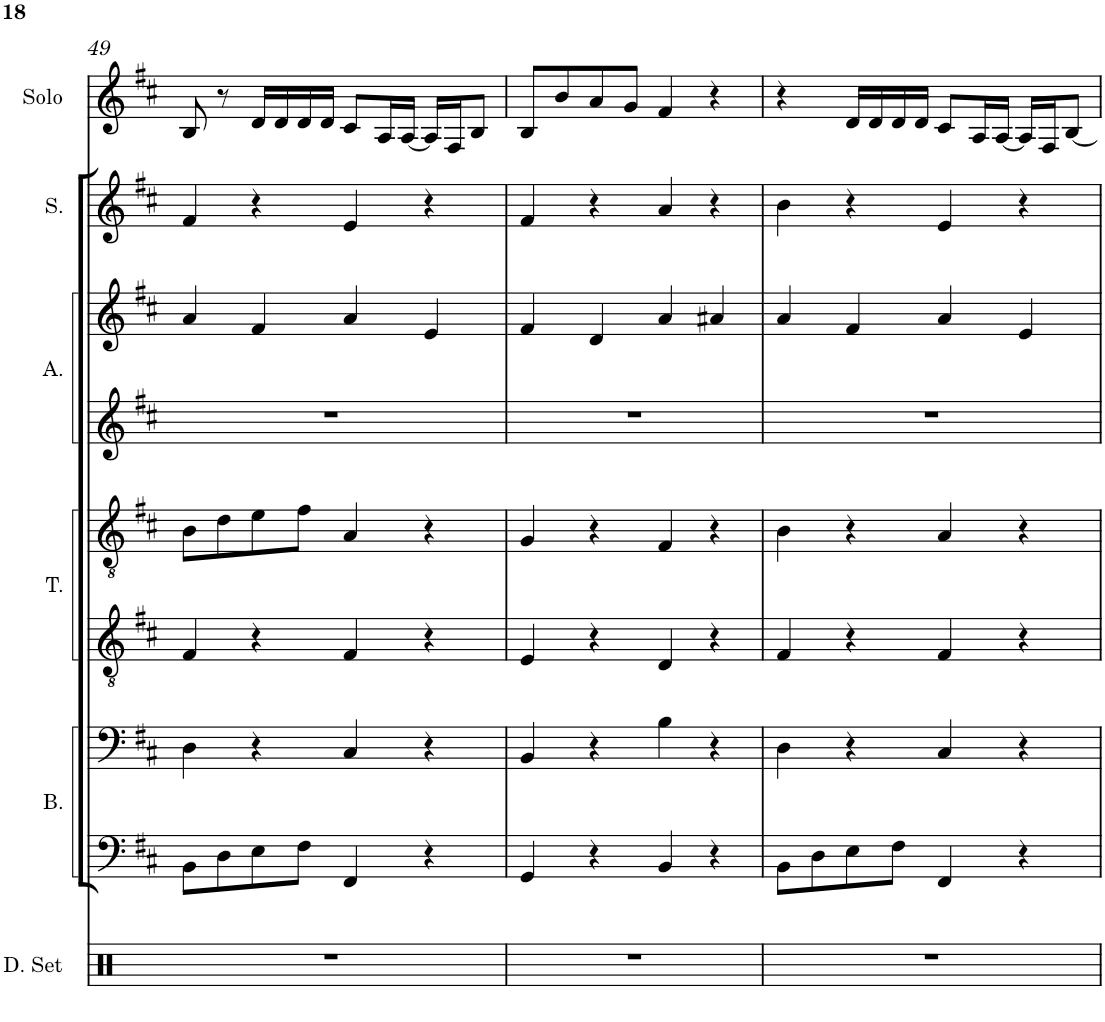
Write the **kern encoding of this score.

**kern	**kern	**kern	**kern	**kern	**kern	**kern	**kern	**kern
*part6	*part5	*part5	*part4	*part4	*part3	*part3	*part2	*part1
*staff9	*staff8	*staff7	*staff6	*staff5	*staff4	*staff3	*staff2	*staff1
*I"Drumset	*I"Bass	*	*I"Tenor	*	*I"Alto	*	*I"Soprano	*I"Solo
*I'D. Set	*I'B.	*	*I'T.	*	*I'A.	*	*I'S.	*I'Solo
!!LO:PB:g=z
*clefX	*clefF4	*clefF4	*clefGv2	*clefGv2	*clefG2	*clefG2	*clefG2	*clefG2
*k[]	*k[f#c#]	*k[f#c#]	*k[f#c#]	*k[f#c#]	*k[f#c#]	*k[f#c#]	*k[f#c#]	*k[f#c#]
*M4/4	*M4/4	*M4/4	*M4/4	*M4/4	*M4/4	*M4/4	*M4/4	*M4/4
=49	=49	=49	=49	=49	=49	=49	=49	=49
1r	8BB\L	4D\	4F#/	8B\L	1r	4a/	4f#/	8B/
.	8D\	.	.	8d\	.	.	.	8r
.	8E\	4r	4r	8e\	.	4f#/	4r	16d/LL
.	.	.	.	.	.	.	.	16d/
.	8F#\J	.	.	8f#\J	.	.	.	16d/
.	.	.	.	.	.	.	.	16d/JJ
.	4FF#/	4C#/	4F#/	4A/	.	4a/	4e/	8c#/L
.	.	.	.	.	.	.	.	16A/L
.	.	.	.	.	.	.	.	[16A/JJ
.	4r	4r	4r	4r	.	4e/	4r	16A/LL]
.	.	.	.	.	.	.	.	16F#/J
.	.	.	.	.	.	.	.	8B/J
=50	=50	=50	=50	=50	=50	=50	=50	=50
1r	4GG/	4BB/	4E/	4G/	1r	4f#/	4f#/	8B/L
.	.	.	.	.	.	.	.	8b/
.	4r	4r	4r	4r	.	4d/	4r	8a/
.	.	.	.	.	.	.	.	8g/J
.	4BB/	4B\	4D/	4F#/	.	4a/	4a/	4f#/
.	4r	4r	4r	4r	.	4a#X/	4r	4r
=51	=51	=51	=51	=51	=51	=51	=51	=51
1r	8BB\L	4D\	4F#/	4B\	1r	4a/	4b\	4r
.	8D\	.	.	.	.	.	.	.
.	8E\	4r	4r	4r	.	4f#/	4r	16d/LL
.	.	.	.	.	.	.	.	16d/
.	8F#\J	.	.	.	.	.	.	16d/
.	.	.	.	.	.	.	.	16d/JJ
.	4FF#/	4C#/	4F#/	4A/	.	4a/	4e/	8c#/L
.	.	.	.	.	.	.	.	16A/L
.	.	.	.	.	.	.	.	[16A/JJ
.	4r	4r	4r	4r	.	4e/	4r	16A/LL]
.	.	.	.	.	.	.	.	16F#/J
.	.	.	.	.	.	.	.	[8B/J
=	=	=	=	=	=	=	=	=
*-	*-	*-	*-	*-	*-	*-	*-	*-
